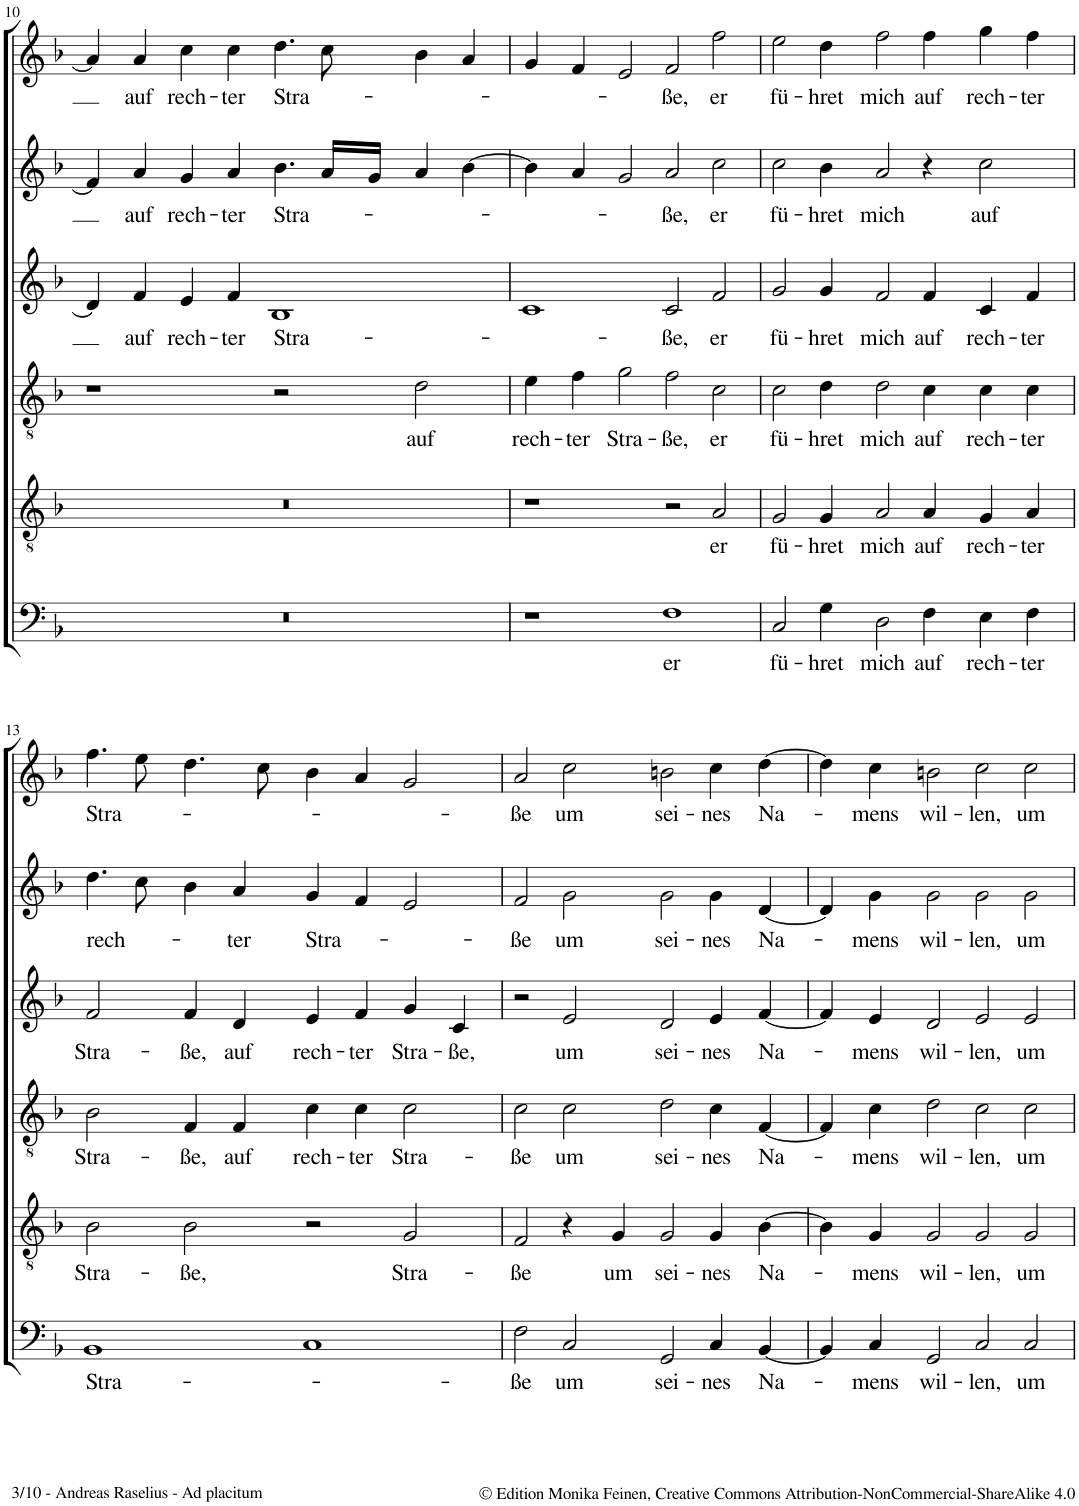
**kern	**text	**kern	**text	**kern	**text	**kern	**text	**kern	**text	**kern	**text
*part6	*part6	*part5	*part5	*part4	*part4	*part3	*part3	*part2	*part2	*part1	*part1
*staff6	*staff6	*staff5	*staff5	*staff4	*staff4	*staff3	*staff3	*staff2	*staff2	*staff1	*staff1
*I"Bassus	*	*I"Tenor	*	*I"Quintus	*	*I"Altus	*	*I"Sextus	*	*I"Cantus	*
!!LO:PB:g=z
*clefF4	*	*clefGv2	*	*clefGv2	*	*clefG2	*	*clefG2	*	*clefG2	*
*k[b-]	*	*k[b-]	*	*k[b-]	*	*k[b-]	*	*k[b-]	*	*k[b-]	*
*M4/2	*	*M4/2	*	*M4/2	*	*M4/2	*	*M4/2	*	*M4/2	*
*met(c)	*	*met(c)	*	*met(c)	*	*met(c)	*	*met(c)	*	*met(c)	*
=10	=10	=10	=10	=10	=10	=10	=10	=10	=10	=10	=10
0r	.	0r	.	1r	.	4d/]	.	4f/]	.	4a/]	.
!	!	!	!	!	!	!	!LO:LY:b	!	!LO:LY:b	!	!LO:LY:b
.	.	.	.	.	.	4f/	auf	4a/	auf	4a/	auf
!	!	!	!	!	!	!	!LO:LY:b	!	!LO:LY:b	!	!LO:LY:b
.	.	.	.	.	.	4e/	rech-	4g/	rech-	4cc\	rech-
!	!	!	!	!	!	!	!LO:LY:b	!	!LO:LY:b	!	!LO:LY:b
.	.	.	.	.	.	4f/	-ter	4a/	-ter	4cc\	-ter
!	!	!	!	!	!	!	!LO:LY:b	!	!LO:LY:b	!	!LO:LY:b
.	.	.	.	2r	.	1B-	Stra-	4.b-\	Stra-	4.dd\	Stra-
.	.	.	.	.	.	.	.	16a/LL	.	8cc\	.
.	.	.	.	.	.	.	.	16g/JJ	.	.	.
!	!	!	!	!	!LO:LY:b	!	!	!	!	!	!
.	.	.	.	2d\	auf	.	.	4a/	.	4b-\	.
.	.	.	.	.	.	.	.	[4b-\	.	4a/	.
=11	=11	=11	=11	=11	=11	=11	=11	=11	=11	=11	=11
!	!	!	!	!	!LO:LY:b	!	!	!	!	!	!
1r	.	1r	.	4e\	rech-	1c	.	4b-\]	.	4g/	.
!	!	!	!	!	!LO:LY:b	!	!	!	!	!	!
.	.	.	.	4f\	-ter	.	.	4a/	.	4f/	.
!	!	!	!	!	!LO:LY:b	!	!	!	!	!	!
.	.	.	.	2g\	Stra-	.	.	2g/	.	2e/	.
!	!LO:LY:b	!	!	!	!LO:LY:b	!	!LO:LY:b	!	!LO:LY:b	!	!LO:LY:b
1F	er	2r	.	2f\	-ße,	2c/	-ße,	2a/	-ße,	2f/	-ße,
!	!	!	!LO:LY:b	!	!LO:LY:b	!	!LO:LY:b	!	!LO:LY:b	!	!LO:LY:b
.	.	2A/	er	2c\	er	2f/	er	2cc\	er	2ff\	er
=12	=12	=12	=12	=12	=12	=12	=12	=12	=12	=12	=12
!	!LO:LY:b	!	!LO:LY:b	!	!LO:LY:b	!	!LO:LY:b	!	!LO:LY:b	!	!LO:LY:b
2C/	fü-	2G/	fü-	2c\	fü-	2g/	fü-	2cc\	fü-	2ee\	fü-
!	!LO:LY:b	!	!LO:LY:b	!	!LO:LY:b	!	!LO:LY:b	!	!LO:LY:b	!	!LO:LY:b
4G\	-hret	4G/	-hret	4d\	-hret	4g/	-hret	4b-\	-hret	4dd\	-hret
!	!LO:LY:b	!	!LO:LY:b	!	!LO:LY:b	!	!LO:LY:b	!	!LO:LY:b	!	!LO:LY:b
2D\	mich	2A/	mich	2d\	mich	2f/	mich	2a/	mich	2ff\	mich
!	!LO:LY:b	!	!LO:LY:b	!	!LO:LY:b	!	!LO:LY:b	!	!	!	!LO:LY:b
4F\	auf	4A/	auf	4c\	auf	4f/	auf	4r	.	4ff\	auf
!	!LO:LY:b	!	!LO:LY:b	!	!LO:LY:b	!	!LO:LY:b	!	!LO:LY:b	!	!LO:LY:b
4E\	rech-	4G/	rech-	4c\	rech-	4c/	rech-	2cc\	auf	4gg\	rech-
!	!LO:LY:b	!	!LO:LY:b	!	!LO:LY:b	!	!LO:LY:b	!	!	!	!LO:LY:b
4F\	-ter	4A/	-ter	4c\	-ter	4f/	-ter	.	.	4ff\	-ter
!!LO:LB:g=z
=13	=13	=13	=13	=13	=13	=13	=13	=13	=13	=13	=13
!	!LO:LY:b	!	!LO:LY:b	!	!LO:LY:b	!	!LO:LY:b	!	!LO:LY:b	!	!LO:LY:b
1BB-	Stra-	2B-\	Stra-	2B-\	Stra-	2f/	Stra-	4.dd\	rech-	4.ff\	Stra-
.	.	.	.	.	.	.	.	8cc\	.	8ee\	.
!	!	!	!LO:LY:b	!	!LO:LY:b	!	!LO:LY:b	!	!	!	!
.	.	2B-\	-ße,	4F/	-ße,	4f/	-ße,	4b-\	.	4.dd\	.
!	!	!	!	!	!LO:LY:b	!	!LO:LY:b	!	!LO:LY:b	!	!
.	.	.	.	4F/	auf	4d/	auf	4a/	-ter	.	.
.	.	.	.	.	.	.	.	.	.	8cc\	.
!	!	!	!	!	!LO:LY:b	!	!LO:LY:b	!	!LO:LY:b	!	!
1C	.	2r	.	4c\	rech-	4e/	rech-	4g/	Stra-	4b-\	.
!	!	!	!	!	!LO:LY:b	!	!LO:LY:b	!	!	!	!
.	.	.	.	4c\	-ter	4f/	-ter	4f/	.	4a/	.
!	!	!	!LO:LY:b	!	!LO:LY:b	!	!LO:LY:b	!	!	!	!
.	.	2G/	Stra-	2c\	Stra-	4g/	Stra-	2e/	.	2g/	.
!	!	!	!	!	!	!	!LO:LY:b	!	!	!	!
.	.	.	.	.	.	4c/	-ße,	.	.	.	.
=14	=14	=14	=14	=14	=14	=14	=14	=14	=14	=14	=14
!	!LO:LY:b	!	!LO:LY:b	!	!LO:LY:b	!	!	!	!LO:LY:b	!	!LO:LY:b
2F\	ße	2F/	ße	2c\	ße	2r	.	2f/	ße	2a/	ße
!	!LO:LY:b	!	!	!	!LO:LY:b	!	!LO:LY:b	!	!LO:LY:b	!	!LO:LY:b
2C/	um	4r	.	2c\	um	2e/	um	2g\	um	2cc\	um
!	!	!	!LO:LY:b	!	!	!	!	!	!	!	!
.	.	4G/	um	.	.	.	.	.	.	.	.
!	!LO:LY:b	!	!LO:LY:b	!	!LO:LY:b	!	!LO:LY:b	!	!LO:LY:b	!	!LO:LY:b
2GG/	sei-	2G/	sei-	2d\	sei-	2d/	sei-	2g\	sei-	2bn\	sei-
!	!LO:LY:b	!	!LO:LY:b	!	!LO:LY:b	!	!LO:LY:b	!	!LO:LY:b	!	!LO:LY:b
4C/	-nes	4G/	-nes	4c\	-nes	4e/	-nes	4g\	-nes	4cc\	-nes
!	!LO:LY:b	!	!LO:LY:b	!	!LO:LY:b	!	!LO:LY:b	!	!LO:LY:b	!	!LO:LY:b
[4BB-/	Na-	[4B-\	Na-	[4F/	-Na-	[4f/	Na-	[4d/	Na-	[4dd\	Na-
=15	=15	=15	=15	=15	=15	=15	=15	=15	=15	=15	=15
4BB-/]	.	4B-\]	.	4F/]	.	4f/]	.	4d/]	.	4dd\]	.
!	!LO:LY:b	!	!LO:LY:b	!	!LO:LY:b	!	!LO:LY:b	!	!LO:LY:b	!	!LO:LY:b
4C/	-mens	4G/	-mens	4c\	-mens	4e/	-mens	4g\	-mens	4cc\	-mens
!	!LO:LY:b	!	!LO:LY:b	!	!LO:LY:b	!	!LO:LY:b	!	!LO:LY:b	!	!LO:LY:b
2GG/	wil-	2G/	wil-	2d\	wil-	2d/	wil-	2g\	wil-	2bn\	wil-
!	!LO:LY:b	!	!LO:LY:b	!	!LO:LY:b	!	!LO:LY:b	!	!LO:LY:b	!	!LO:LY:b
2C/	-len,	2G/	-len,	2c\	-len,	2e/	-len,	2g\	-len,	2cc\	-len,
!	!LO:LY:b	!	!LO:LY:b	!	!LO:LY:b	!	!LO:LY:b	!	!LO:LY:b	!	!LO:LY:b
2C/	um	2G/	um	2c\	um	2e/	um	2g\	um	2cc\	um
=	=	=	=	=	=	=	=	=	=	=	=
*-	*-	*-	*-	*-	*-	*-	*-	*-	*-	*-	*-
